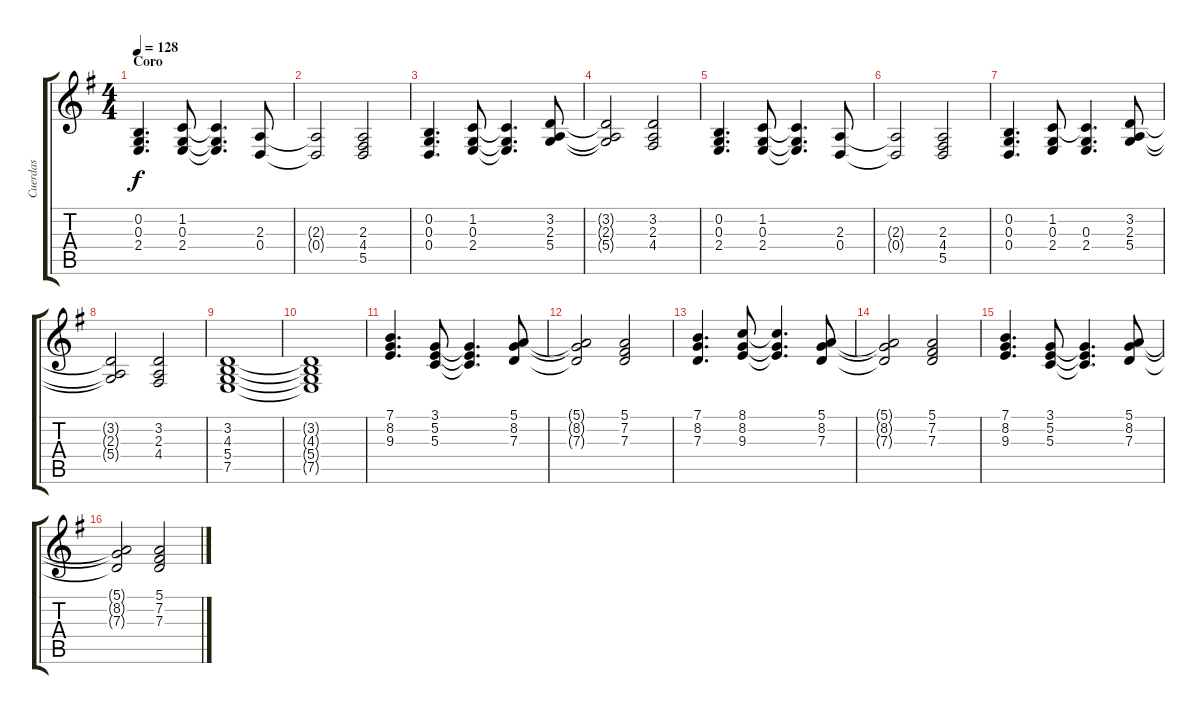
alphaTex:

\track ("Cuerdas " "Cuerdas ") {instrument stringensemble1}
\staff {score tabs}
\tuning (E4 B3 G3 D3 A2 E2) {hide}
\ts (4 4)
\section ("" "Coro")
\tempo 128
\clef g2
\ks g
(0.2 0.3 2.4).4{d dy f} (1.2 0.3 2.4).8 (1.2{t} 0.3{t} 2.4{t}).4{d} (2.3 0.4).8 |
(2.3{t} 0.4{t}).2 (2.3 4.4 5.5).2 |
(0.2 0.3 0.4).4{d} (1.2 0.3 2.4).8 (1.2{t} 0.3{t} 2.4{t}).4{d} (3.2 2.3 5.4).8 |
(3.2{t} 2.3{t} 5.4{t}).2 (3.2 2.3 4.4).2 |
(0.2 0.3 2.4).4{d} (1.2 0.3 2.4).8 (1.2{t} 0.3{t} 2.4{t}).4{d} (2.3 0.4).8 |
(2.3{t} 0.4{t}).2 (2.3 4.4 5.5).2 |
(0.2 0.3 0.4).4{d} (1.2 0.3 2.4).8 (1.2{t} 0.3 2.4).4{d} (3.2 2.3 5.4).8 |
(3.2{t} 2.3{t} 5.4{t}).2 (3.2 2.3 4.4).2 |
(3.2 4.3 5.4 7.5).1 |
(3.2{t} 4.3{t} 5.4{t} 7.5{t}).1 |
(7.1 8.2 9.3).4{d} (3.1 5.2 5.3).8 (3.1{t} 5.2{t} 5.3{t}).4{d} (5.1 8.2 7.3).8 |
(5.1{t} 8.2{t} 7.3{t}).2 (5.1 7.2 7.3).2 |
(7.1 8.2 7.3).4{d} (8.1 8.2 9.3).8 (8.1{t} 8.2{t} 9.3{t}).4{d} (5.1 8.2 7.3).8 |
(5.1{t} 8.2{t} 7.3{t}).2 (5.1 7.2 7.3).2 |
(7.1 8.2 9.3).4{d} (3.1 5.2 5.3).8 (3.1{t} 5.2{t} 5.3{t}).4{d} (5.1 8.2 7.3).8 |
(5.1{t} 8.2{t} 7.3{t}).2 (5.1 7.2 7.3).2
